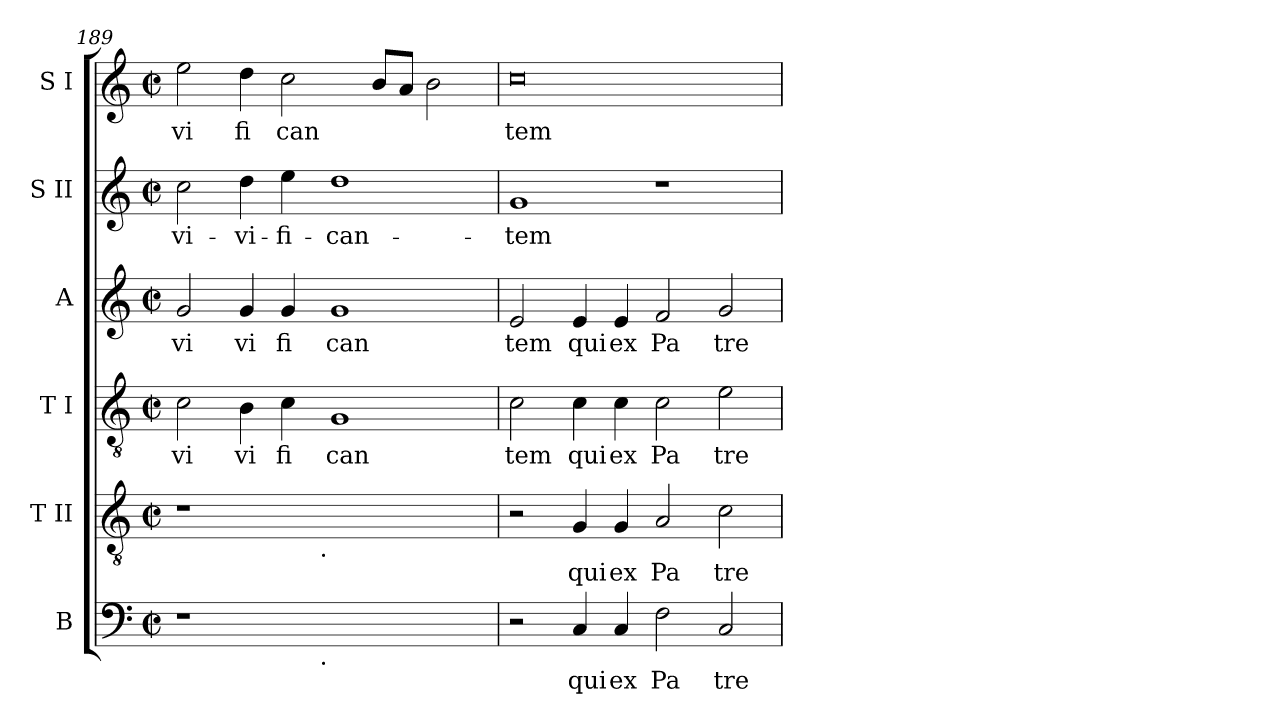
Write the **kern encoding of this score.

**kern	**text	**kern	**text	**kern	**text	**kern	**text	**kern	**text	**kern	**text
*part6	*part6	*part5	*part5	*part4	*part4	*part3	*part3	*part2	*part2	*part1	*part1
*staff6	*staff6	*staff5	*staff5	*staff4	*staff4	*staff3	*staff3	*staff2	*staff2	*staff1	*staff1
*I"B	*	*I"T II	*	*I"T I	*	*I"A	*	*I"S II	*	*I"S I	*
*I'B	*	*I'T II	*	*I'T I	*	*I'A	*	*I'S II	*	*I'S I	*
!!LO:LB:g=z
*clefF4	*	*clefGv2	*	*clefGv2	*	*clefG2	*	*clefG2	*	*clefG2	*
*k[]	*	*k[]	*	*k[]	*	*k[]	*	*k[]	*	*k[]	*
*C:	*	*C:	*	*C:	*	*C:	*	*C:	*	*C:	*
*M2/2	*	*M2/2	*	*M2/2	*	*M2/2	*	*M2/2	*	*M2/2	*
*met(c|)	*	*met(c|)	*	*met(c|)	*	*met(c|)	*	*met(c|)	*	*met(c|)	*
=189	=189	=189	=189	=189	=189	=189	=189	=189	=189	=189	=189
!	!	!	!	!	!LO:LY:b:cj	!	!LO:LY:b:cj	!	!LO:LY:b:cj	!	!LO:LY:b:cj
*^	*	*^	*	*	*	*	*	*	*	*	*
1r	2ryy	.	1r	2ryy	.	2c\	vi	2g/	vi	2cc\	vi-	2ee\	vi
!	!	!	!	!	!	!	!LO:LY:b:cj	!	!LO:LY:b:cj	!	!LO:LY:b:cj	!	!LO:LY:b:cj
.	4...ryy	.	.	4...ryy	.	4B\	vi	4g/	vi	4dd\	-vi-	4dd\	fi
!	!	!	!	!	!	!	!LO:LY:b:cj	!	!LO:LY:b:cj	!	!LO:LY:b:cj	!	!LO:LY:b:cj
.	.	.	.	.	.	4c\	fi	4g/	fi	4ee\	-fi-	2cc\	can
!	!	!	!	!LO:TX:b:t=.	!	!	!	!	!	!	!	!	!
!	!LO:TX:b:t=.	!	!	!	!	!	!	!	!	!	!	!	!
.	1ryy	.	.	1ryy	.	.	.	.	.	.	.	.	.
!	!	!	!	!	!	!	!LO:LY:b:cj	!	!LO:LY:b:cj	!	!LO:LY:b:cj	!	!
1ryy	.	.	1ryy	.	.	1G	can	1g	can	1dd	-can-	.	.
!	!	!	!	!	!	!	!	!	!	!	!	!	!LO:LY:b:cj
.	.	.	.	.	.	.	.	.	.	.	.	8b/L	.
!	!	!	!	!	!	!	!	!	!	!	!	!	!LO:LY:b:cj
.	.	.	.	.	.	.	.	.	.	.	.	8a/J	.
!	!	!	!	!	!	!	!	!	!	!	!	!	!LO:LY:b:cj
.	.	.	.	.	.	.	.	.	.	.	.	2b\	.
.	32ryy	.	.	32ryy	.	.	.	.	.	.	.	.	.
=190	=190	=190	=190	=190	=190	=190	=190	=190	=190	=190	=190	=190	=190
!	!	!	!	!	!	!	!LO:LY:b:cj	!	!LO:LY:b:cj	!	!LO:LY:b:cj	!	!LO:LY:b:cj
*v	*v	*	*	*	*	*	*	*	*	*	*	*	*
*	*	*v	*v	*	*	*	*	*	*	*	*	*
2r	.	2r	.	2c\	tem	2e/	tem	1g	-tem	0cc	tem
!	!LO:LY:b:cj	!	!LO:LY:b:cj	!	!LO:LY:b:cj	!	!LO:LY:b:cj	!	!	!	!
4C/	qui	4G/	qui	4c\	qui	4e/	qui	.	.	.	.
!	!LO:LY:b:cj	!	!LO:LY:b:cj	!	!LO:LY:b:cj	!	!LO:LY:b:cj	!	!	!	!
4C/	ex	4G/	ex	4c\	ex	4e/	ex	.	.	.	.
!	!LO:LY:b:cj	!	!LO:LY:b:cj	!	!LO:LY:b:cj	!	!LO:LY:b:cj	!	!	!	!
2F\	Pa	2A/	Pa	2c\	Pa	2f/	Pa	1r	.	.	.
!	!LO:LY:b:cj	!	!LO:LY:b:cj	!	!LO:LY:b:cj	!	!LO:LY:b:cj	!	!	!	!
2C/	tre	2c\	tre	2e\	tre	2g/	tre	.	.	.	.
=	=	=	=	=	=	=	=	=	=	=	=
*-	*-	*-	*-	*-	*-	*-	*-	*-	*-	*-	*-
